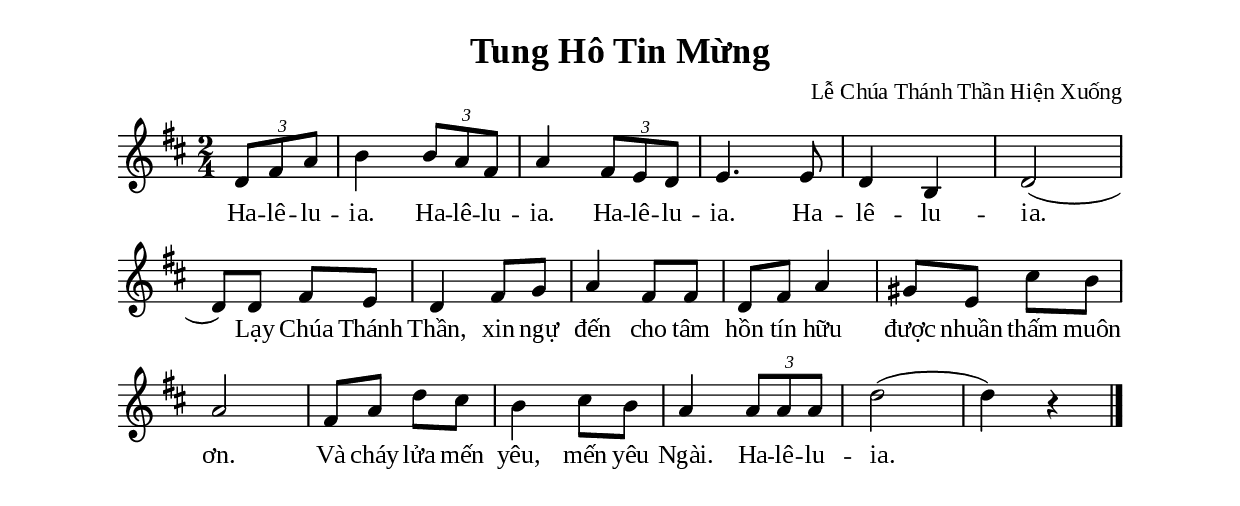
% Cài đặt chung
\version "2.20.0"
\include "english.ly"

\header {
  title = "Tung Hô Tin Mừng"
  composer = "Lễ Chúa Thánh Thần Hiện Xuống"
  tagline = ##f
}

global = {
  \key d \major
  \time 2/4
}

\paper {
  #(set-paper-size "a4")
  top-margin = 20\mm
  bottom-margin = 15\mm
  left-margin = 20\mm
  right-margin = 20\mm
  indent = #0
  #(define fonts
	 (make-pango-font-tree "Liberation Serif"
	 		       "Liberation Serif"
			       "Liberation Serif"
			       (/ 20 20)))
  print-page-number = #f
}

% Nhạc điệp khúc
sopChorus = \relative c' {
  \override Score.BarNumber.break-visibility = ##(#f #f #f)
  \partial 4 \tuplet 3/2 { d8 fs a } |
  b4 \tuplet 3/2 { b8 a fs } |
  a4 \tuplet 3/2 { fs8 e d } |
  e4. e8 |
  d4 b |
  d2 ( |
  d8) d fs e |
  d4 fs8 g |
  a4 fs8 fs |
  d fs a4 |
  gs8 e cs' b |
  a2 |
  fs8 a d cs |
  b4 cs8 b |
  a4 \tuplet 3/2 { a8 a a } |
  d2 ( |
  d4) r \bar "|."
}

% Lời điệp khúc
choruslyricA = \lyricmode {
  Ha -- lê -- lu -- ia. Ha -- lê -- lu -- ia.
  Ha -- lê -- lu -- ia. Ha -- lê -- lu -- ia.
  Lạy Chúa Thánh Thần, xin ngự đến
  cho tâm hồn tín hữu được nhuần thấm muôn ơn.
  Và cháy lửa mến yêu, mến yêu Ngài.
  Ha -- lê -- lu -- ia.
}

% Bố trí
\score {
  \new ChoirStaff <<
    \new Staff = chorus <<
      \new Voice = "sopranos" {
        \global \stemNeutral \sopChorus
      }
    >>
    \new Lyrics \lyricsto sopranos \choruslyricA
  >>
}
